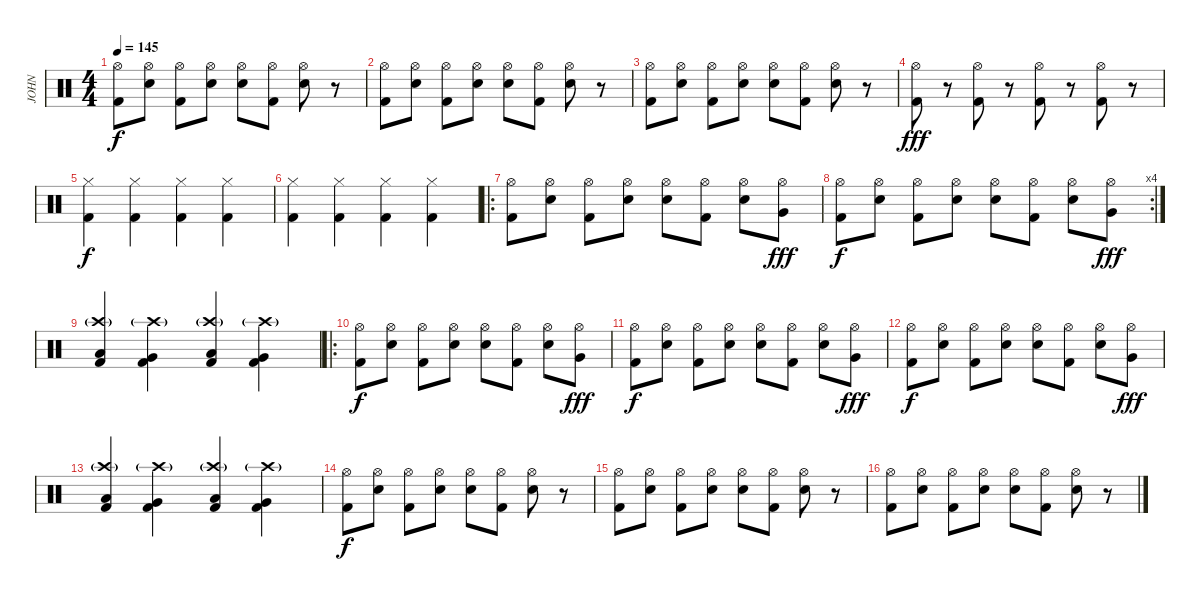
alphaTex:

\track ("JOHN" "JOHN") {instrument percussion}
\staff {score}
\articulation defaults
\ts (4 4)
\tempo 145
\clef neutral
\ks c
("Hi-Hat (open)" "Kick (hit) 2").8{dy f} ("Hi-Hat (open)" "Snare (hit) 2").8 ("Hi-Hat (open)" "Kick (hit) 2").8 ("Hi-Hat (open)" "Snare (hit) 2").8 ("Hi-Hat (open)" "Snare (hit) 2").8 ("Hi-Hat (open)" "Kick (hit) 2").8 ("Hi-Hat (open)" "Snare (hit) 2").8 r.8 |
("Hi-Hat (open)" "Kick (hit) 2").8 ("Hi-Hat (open)" "Snare (hit) 2").8 ("Hi-Hat (open)" "Kick (hit) 2").8 ("Hi-Hat (open)" "Snare (hit) 2").8 ("Hi-Hat (open)" "Snare (hit) 2").8 ("Hi-Hat (open)" "Kick (hit) 2").8 ("Hi-Hat (open)" "Snare (hit) 2").8 r.8 |
("Hi-Hat (open)" "Kick (hit) 2").8 ("Hi-Hat (open)" "Snare (hit) 2").8 ("Hi-Hat (open)" "Kick (hit) 2").8 ("Hi-Hat (open)" "Snare (hit) 2").8 ("Hi-Hat (open)" "Snare (hit) 2").8 ("Hi-Hat (open)" "Kick (hit) 2").8 ("Hi-Hat (open)" "Snare (hit) 2").8 r.8 |
("Hi-Hat (open)" "Kick (hit) 2").8{dy fff} r.8 ("Hi-Hat (open)" "Kick (hit) 2").8 r.8 ("Hi-Hat (open)" "Kick (hit) 2").8 r.8 ("Hi-Hat (open)" "Kick (hit) 2").8 r.8 |
("Hi-Hat (closed)" "Kick (hit) 2").4{dy f} ("Hi-Hat (closed)" "Kick (hit) 2").4 ("Hi-Hat (closed)" "Kick (hit) 2").4 ("Hi-Hat (closed)" "Kick (hit) 2").4 |
("Hi-Hat (closed)" "Kick (hit) 2").4 ("Hi-Hat (closed)" "Kick (hit) 2").4 ("Hi-Hat (closed)" "Kick (hit) 2").4 ("Hi-Hat (closed)" "Kick (hit) 2").4 |
\ro
("Hi-Hat (open)" "Kick (hit) 2").8 ("Hi-Hat (open)" "Snare (hit) 2").8 ("Hi-Hat (open)" "Kick (hit) 2").8 ("Hi-Hat (open)" "Snare (hit) 2").8 ("Hi-Hat (open)" "Snare (hit) 2").8 ("Hi-Hat (open)" "Kick (hit) 2").8 ("Hi-Hat (open)" "Snare (hit) 2").8 ("Hi-Hat (open)" "Very Low Tom (hit)").8{dy fff} |
\rc 4
("Hi-Hat (open)" "Kick (hit) 2").8{dy f} ("Hi-Hat (open)" "Snare (hit) 2").8 ("Hi-Hat (open)" "Kick (hit) 2").8 ("Hi-Hat (open)" "Snare (hit) 2").8 ("Hi-Hat (open)" "Snare (hit) 2").8 ("Hi-Hat (open)" "Kick (hit) 2").8 ("Hi-Hat (open)" "Snare (hit) 2").8 ("Hi-Hat (open)" "Very Low Tom (hit)").8{dy fff} |
("Crash high (hit)"{g} "Kick (hit) 2" "Low Floor Tom (hit)").4 ("Crash high (hit)"{g} "Kick (hit) 2" "Very Low Tom (hit)").4 ("Crash high (hit)"{g} "Kick (hit) 2" "Low Tom (hit)").4 ("Crash high (hit)"{g} "Kick (hit) 2" "Very Low Tom (hit)").4 |
\ro
("Hi-Hat (open)" "Kick (hit) 2").8{dy f} ("Hi-Hat (open)" "Snare (hit) 2").8 ("Hi-Hat (open)" "Kick (hit) 2").8 ("Hi-Hat (open)" "Snare (hit) 2").8 ("Hi-Hat (open)" "Snare (hit) 2").8 ("Hi-Hat (open)" "Kick (hit) 2").8 ("Hi-Hat (open)" "Snare (hit) 2").8 ("Hi-Hat (open)" "Very Low Tom (hit)").8{dy fff} |
("Hi-Hat (open)" "Kick (hit) 2").8{dy f} ("Hi-Hat (open)" "Snare (hit) 2").8 ("Hi-Hat (open)" "Kick (hit) 2").8 ("Hi-Hat (open)" "Snare (hit) 2").8 ("Hi-Hat (open)" "Snare (hit) 2").8 ("Hi-Hat (open)" "Kick (hit) 2").8 ("Hi-Hat (open)" "Snare (hit) 2").8 ("Hi-Hat (open)" "Very Low Tom (hit)").8{dy fff} |
("Hi-Hat (open)" "Kick (hit) 2").8{dy f} ("Hi-Hat (open)" "Snare (hit) 2").8 ("Hi-Hat (open)" "Kick (hit) 2").8 ("Hi-Hat (open)" "Snare (hit) 2").8 ("Hi-Hat (open)" "Snare (hit) 2").8 ("Hi-Hat (open)" "Kick (hit) 2").8 ("Hi-Hat (open)" "Snare (hit) 2").8 ("Hi-Hat (open)" "Very Low Tom (hit)").8{dy fff} |
("Crash high (hit)"{g} "Kick (hit) 2" "Low Floor Tom (hit)").4 ("Crash high (hit)"{g} "Kick (hit) 2" "Very Low Tom (hit)").4 ("Crash high (hit)"{g} "Kick (hit) 2" "Low Tom (hit)").4 ("Crash high (hit)"{g} "Kick (hit) 2" "Very Low Tom (hit)").4 |
("Hi-Hat (open)" "Kick (hit) 2").8{dy f} ("Hi-Hat (open)" "Snare (hit) 2").8 ("Hi-Hat (open)" "Kick (hit) 2").8 ("Hi-Hat (open)" "Snare (hit) 2").8 ("Hi-Hat (open)" "Snare (hit) 2").8 ("Hi-Hat (open)" "Kick (hit) 2").8 ("Hi-Hat (open)" "Snare (hit) 2").8 r.8 |
("Hi-Hat (open)" "Kick (hit) 2").8 ("Hi-Hat (open)" "Snare (hit) 2").8 ("Hi-Hat (open)" "Kick (hit) 2").8 ("Hi-Hat (open)" "Snare (hit) 2").8 ("Hi-Hat (open)" "Snare (hit) 2").8 ("Hi-Hat (open)" "Kick (hit) 2").8 ("Hi-Hat (open)" "Snare (hit) 2").8 r.8 |
("Hi-Hat (open)" "Kick (hit) 2").8 ("Hi-Hat (open)" "Snare (hit) 2").8 ("Hi-Hat (open)" "Kick (hit) 2").8 ("Hi-Hat (open)" "Snare (hit) 2").8 ("Hi-Hat (open)" "Snare (hit) 2").8 ("Hi-Hat (open)" "Kick (hit) 2").8 ("Hi-Hat (open)" "Snare (hit) 2").8 r.8
